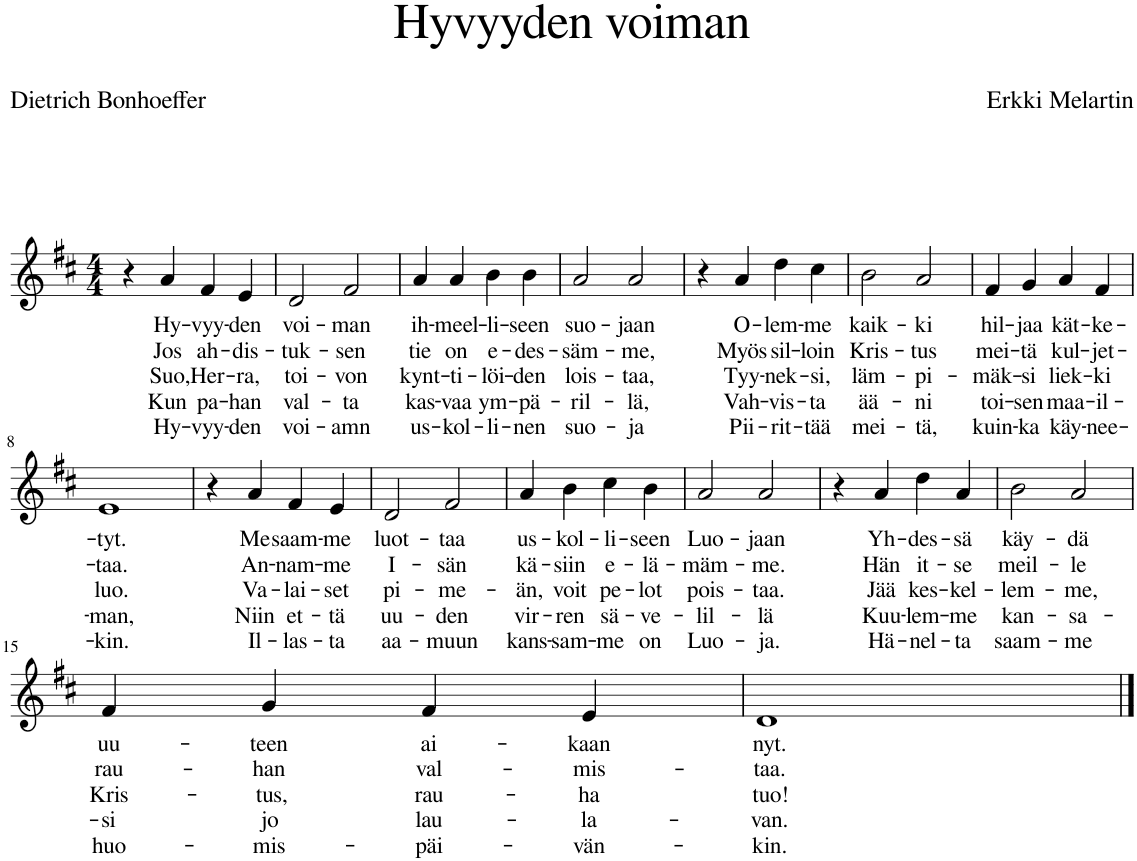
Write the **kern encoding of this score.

**kern	**text	**text	**text	**text	**text
*part1	*part1	*part1	*part1	*part1	*part1
*staff1	*staff1	*staff1	*staff1	*staff1	*staff1
*I"Piano	*	*	*	*	*
*I'Pno.	*	*	*	*	*
*clefG2	*	*	*	*	*
*k[f#c#]	*	*	*	*	*
*M4/4	*	*	*	*	*
=1	=1	=1	=1	=1	=1
4r	.	.	.	.	.
!	!LO:LY:b	!LO:LY:b	!LO:LY:b	!LO:LY:b	!LO:LY:b
4a/	Hy-	Jos	Suo,	Kun	Hy-
!	!LO:LY:b	!LO:LY:b	!LO:LY:b	!LO:LY:b	!LO:LY:b
4f#/	-vyy-	ah-	Her-	pa-	-vyy-
!	!LO:LY:b	!LO:LY:b	!LO:LY:b	!LO:LY:b	!LO:LY:b
4e/	-den	-dis-	-ra,	-han	-den
=2	=2	=2	=2	=2	=2
!	!LO:LY:b	!LO:LY:b	!LO:LY:b	!LO:LY:b	!LO:LY:b
2d/	voi-	-tuk-	toi-	val-	voi-
!	!LO:LY:b	!LO:LY:b	!LO:LY:b	!LO:LY:b	!LO:LY:b
2f#/	-man	-sen	-von	-ta	-amn
=3	=3	=3	=3	=3	=3
!	!LO:LY:b	!LO:LY:b	!LO:LY:b	!LO:LY:b	!LO:LY:b
4a/	ih-	tie	kynt-	kas-	us-
!	!LO:LY:b	!LO:LY:b	!LO:LY:b	!LO:LY:b	!LO:LY:b
4a/	-meel-	on	-ti-	-vaa	-kol-
!	!LO:LY:b	!LO:LY:b	!LO:LY:b	!LO:LY:b	!LO:LY:b
4b\	-li-	e-	-löi-	ym-	-li-
!	!LO:LY:b	!LO:LY:b	!LO:LY:b	!LO:LY:b	!LO:LY:b
4b\	-seen	-des-	-den	-pä-	-nen
=4	=4	=4	=4	=4	=4
!	!LO:LY:b	!LO:LY:b	!LO:LY:b	!LO:LY:b	!LO:LY:b
2a/	suo-	-säm-	lois-	-ril-	suo-
!	!LO:LY:b	!LO:LY:b	!LO:LY:b	!LO:LY:b	!LO:LY:b
2a/	-jaan	-me,	-taa,	-lä,	-ja
=5	=5	=5	=5	=5	=5
4r	.	.	.	.	.
!	!LO:LY:b	!LO:LY:b	!LO:LY:b	!LO:LY:b	!LO:LY:b
4a/	O-	Myös	Tyy-	Vah-	Pii-
!	!LO:LY:b	!LO:LY:b	!LO:LY:b	!LO:LY:b	!LO:LY:b
4dd\	-lem-	sil-	-nek-	-vis-	-rit-
!	!LO:LY:b	!LO:LY:b	!LO:LY:b	!LO:LY:b	!LO:LY:b
4cc#\	-me	-loin	-si,	-ta	-tää
=6	=6	=6	=6	=6	=6
!	!LO:LY:b	!LO:LY:b	!LO:LY:b	!LO:LY:b	!LO:LY:b
2b\	kaik-	Kris-	läm-	ää-	mei-
!	!LO:LY:b	!LO:LY:b	!LO:LY:b	!LO:LY:b	!LO:LY:b
2a/	-ki	-tus	-pi-	-ni	-tä,
=7	=7	=7	=7	=7	=7
!	!LO:LY:b	!LO:LY:b	!LO:LY:b	!LO:LY:b	!LO:LY:b
4f#/	hil-	mei-	-mäk-	toi-	kuin-
!	!LO:LY:b	!LO:LY:b	!LO:LY:b	!LO:LY:b	!LO:LY:b
4g/	-jaa	-tä	-si	-sen	-ka
!	!LO:LY:b	!LO:LY:b	!LO:LY:b	!LO:LY:b	!LO:LY:b
4a/	kät-	kul-	liek-	maa-	käy-
!	!LO:LY:b	!LO:LY:b	!LO:LY:b	!LO:LY:b	!LO:LY:b
4f#/	-ke-	-jet-	-ki	-il-	-nee-
!!LO:LB:g=z
=8	=8	=8	=8	=8	=8
!	!LO:LY:b	!LO:LY:b	!LO:LY:b	!LO:LY:b	!LO:LY:b
1e	-tyt.	-taa.	luo.	-man,	-kin.
=9	=9	=9	=9	=9	=9
4r	.	.	.	.	.
!	!LO:LY:b	!LO:LY:b	!LO:LY:b	!LO:LY:b	!LO:LY:b
4a/	Me	An-	Va-	Niin	Il-
!	!LO:LY:b	!LO:LY:b	!LO:LY:b	!LO:LY:b	!LO:LY:b
4f#/	saam-	-nam-	-lai-	et-	-las-
!	!LO:LY:b	!LO:LY:b	!LO:LY:b	!LO:LY:b	!LO:LY:b
4e/	-me	-me	-set	-tä	-ta
=10	=10	=10	=10	=10	=10
!	!LO:LY:b	!LO:LY:b	!LO:LY:b	!LO:LY:b	!LO:LY:b
2d/	luot-	I-	pi-	uu-	aa-
!	!LO:LY:b	!LO:LY:b	!LO:LY:b	!LO:LY:b	!LO:LY:b
2f#/	-taa	-sän	-me-	-den	-muun
=11	=11	=11	=11	=11	=11
!	!LO:LY:b	!LO:LY:b	!LO:LY:b	!LO:LY:b	!LO:LY:b
4a/	us-	kä-	-än,	vir-	kans-
!	!LO:LY:b	!LO:LY:b	!LO:LY:b	!LO:LY:b	!LO:LY:b
4b\	-kol-	-siin	voit	-ren	-sam-
!	!LO:LY:b	!LO:LY:b	!LO:LY:b	!LO:LY:b	!LO:LY:b
4cc#\	-li-	e-	pe-	sä-	-me
!	!LO:LY:b	!LO:LY:b	!LO:LY:b	!LO:LY:b	!LO:LY:b
4b\	-seen	-lä-	-lot	-ve-	on
=12	=12	=12	=12	=12	=12
!	!LO:LY:b	!LO:LY:b	!LO:LY:b	!LO:LY:b	!LO:LY:b
2a/	Luo-	-mäm-	pois-	-lil-	Luo-
!	!LO:LY:b	!LO:LY:b	!LO:LY:b	!LO:LY:b	!LO:LY:b
2a/	-jaan	-me.	-taa.	-lä	-ja.
=13	=13	=13	=13	=13	=13
4r	.	.	.	.	.
!	!LO:LY:b	!LO:LY:b	!LO:LY:b	!LO:LY:b	!LO:LY:b
4a/	Yh-	Hän	Jää	Kuu-	Hä-
!	!LO:LY:b	!LO:LY:b	!LO:LY:b	!LO:LY:b	!LO:LY:b
4dd\	-des-	it-	kes-	-lem-	-nel-
!	!LO:LY:b	!LO:LY:b	!LO:LY:b	!LO:LY:b	!LO:LY:b
4a/	-sä	-se	-kel-	-me	-ta
=14	=14	=14	=14	=14	=14
!	!LO:LY:b	!LO:LY:b	!LO:LY:b	!LO:LY:b	!LO:LY:b
2b\	käy-	meil-	-lem-	kan-	saam-
!	!LO:LY:b	!LO:LY:b	!LO:LY:b	!LO:LY:b	!LO:LY:b
2a/	-dä	-le	-me,	-sa-	-me
!!LO:LB:g=z
=15	=15	=15	=15	=15	=15
!	!LO:LY:b	!LO:LY:b	!LO:LY:b	!LO:LY:b	!LO:LY:b
4f#/	uu-	rau-	Kris-	-si	huo-
!	!LO:LY:b	!LO:LY:b	!LO:LY:b	!LO:LY:b	!LO:LY:b
4g/	-teen	-han	-tus,	jo	-mis-
!	!LO:LY:b	!LO:LY:b	!LO:LY:b	!LO:LY:b	!LO:LY:b
4f#/	ai-	val-	rau-	lau-	-päi-
!	!LO:LY:b	!LO:LY:b	!LO:LY:b	!LO:LY:b	!LO:LY:b
4e/	-kaan	-mis-	-ha	-la-	-vän-
=16	=16	=16	=16	=16	=16
!	!LO:LY:b	!LO:LY:b	!LO:LY:b	!LO:LY:b	!LO:LY:b
1d	nyt.	-taa.	tuo!	-van.	-kin.
==	==	==	==	==	==
*-	*-	*-	*-	*-	*-
